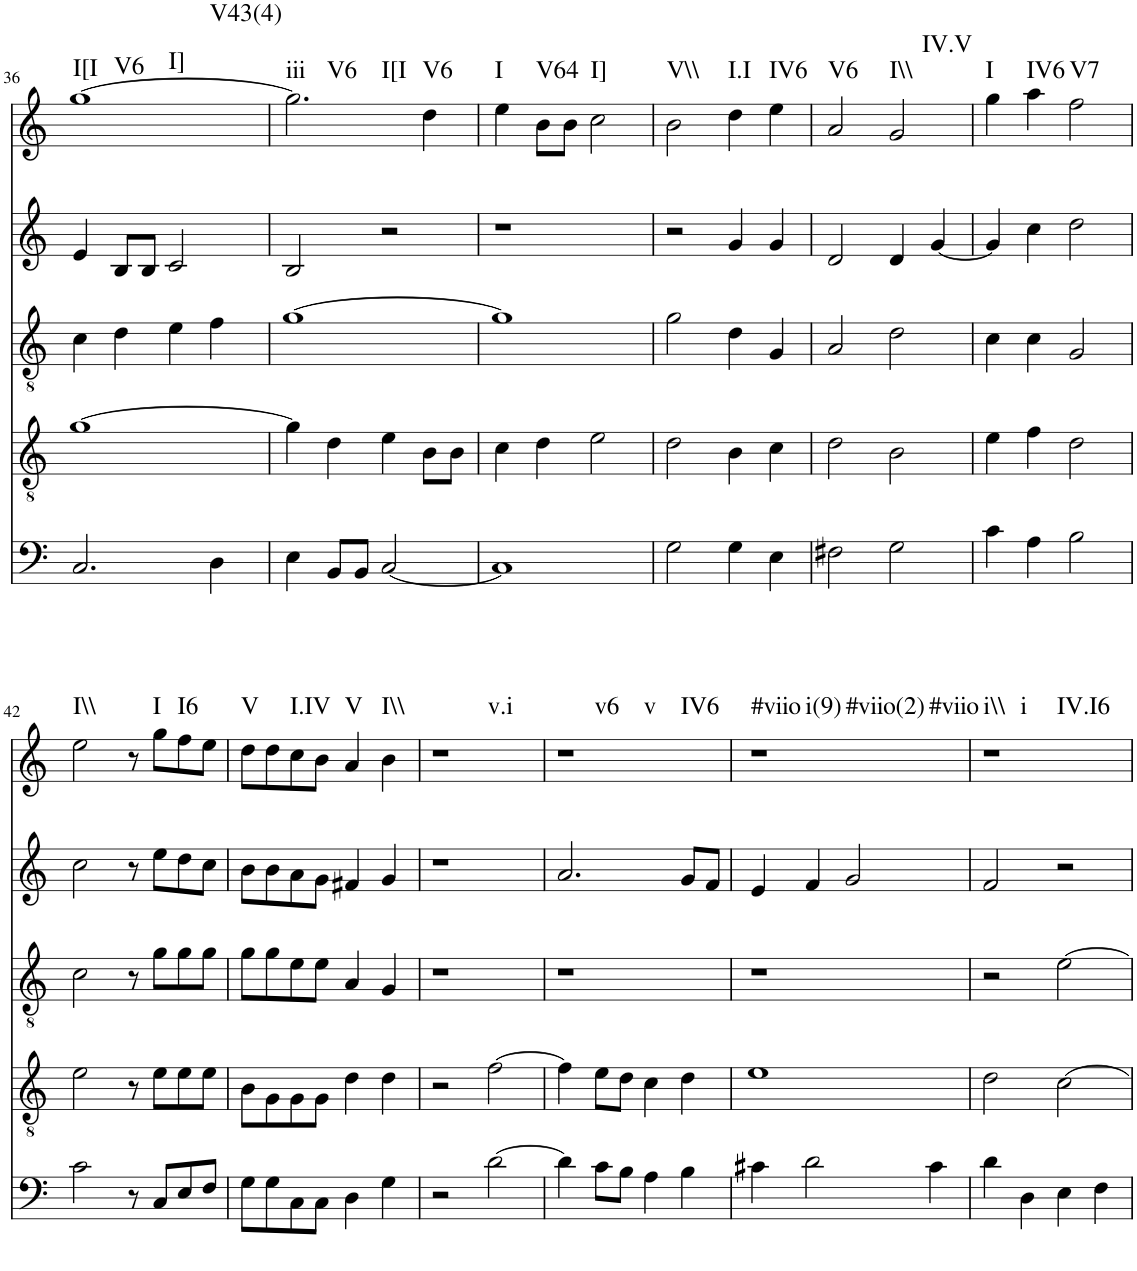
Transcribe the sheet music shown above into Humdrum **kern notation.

**kern	**kern	**kern	**kern	**kern	**harte
*part5	*part4	*part3	*part2	*part1	*part1
*staff5	*staff4	*staff3	*staff2	*staff1	*
*I"vox	*I"vox	*I"vox	*I"vox	*I"vox	*
!!LO:PB:g=z
*clefF4	*clefGv2	*clefGv2	*clefG2	*clefG2	*
*k[]	*k[]	*k[]	*k[]	*k[]	*
*M4/4	*M4/4	*M4/4	*M4/4	*M4/4	*
=36	=36	=36	=36	=36	=36
!	!	!	!	!	!LO:H:n=1:kt=I[I
!	!	!	!	!	!LO:H:n=2:kt=V6
!	!	!	!	!	!LO:H:n=3:kt=I]
!	!	!	!	!	!LO:H:n=4:kt=V43(4)
2.C/	[1g	4c\	4e/	[1gg	N N N N
.	.	4d\	8B/L	.	.
.	.	.	8B/J	.	.
.	.	4e\	2c/	.	.
4D\	.	4f\	.	.	.
=37	=37	=37	=37	=37	=37
!	!	!	!	!	!LO:H:n=1:kt=iii
!	!	!	!	!	!LO:H:n=2:kt=V6
!	!	!	!	!	!LO:H:n=3:kt=I[I
4E\	4g\]	[1g	2B/	2.gg\]	N N N
8BB/L	4d\	.	.	.	.
8BB/J	.	.	.	.	.
[2C/	4e\	.	2r	.	.
!	!	!	!	!	!LO:H:kt=V6
.	8B\L	.	.	4dd\	N
.	8B\J	.	.	.	.
=38	=38	=38	=38	=38	=38
!	!	!	!	!	!LO:H:kt=I
1C]	4c\	1g]	1r	4ee\	N
!	!	!	!	!	!LO:H:kt=V64
.	4d\	.	.	8b\L	N
.	.	.	.	8b\J	.
!	!	!	!	!	!LO:H:kt=I]
.	2e\	.	.	2cc\	N
=39	=39	=39	=39	=39	=39
!	!	!	!	!	!LO:H:kt=V\\
2G\	2d\	2g\	2r	2b\	N
!	!	!	!	!	!LO:H:kt=I.I
4G\	4B\	4d\	4g/	4dd\	N
!	!	!	!	!	!LO:H:kt=IV6
4E\	4c\	4G/	4g/	4ee\	N
=40	=40	=40	=40	=40	=40
!	!	!	!	!	!LO:H:kt=V6
2F#X\	2d\	2A/	2d/	2a/	N
!	!	!	!	!	!LO:H:n=1:kt=I\\
!	!	!	!	!	!LO:H:n=2:kt=IV.V
2G\	2B\	2d\	4d/	2g/	N N
.	.	.	[4g/	.	.
=41	=41	=41	=41	=41	=41
!	!	!	!	!	!LO:H:kt=I
4c\	4e\	4c\	4g/]	4gg\	N
!	!	!	!	!	!LO:H:kt=IV6
4A\	4f\	4c\	4cc\	4aa\	N
!	!	!	!	!	!LO:H:kt=V7
2B\	2d\	2G/	2dd\	2ff\	N
!!LO:LB:g=z
=42	=42	=42	=42	=42	=42
!	!	!	!	!	!LO:H:kt=I\\
2c\	2e\	2c\	2cc\	2ee\	N
8r	8r	8r	8r	8r	.
!	!	!	!	!	!LO:H:kt=I
8C/L	8e\L	8g\L	8ee\L	8gg\L	N
!	!	!	!	!	!LO:H:kt=I6
8E/	8e\	8g\	8dd\	8ff\	N
8F/J	8e\J	8g\J	8cc\J	8ee\J	.
=43	=43	=43	=43	=43	=43
!	!	!	!	!	!LO:H:kt=V
8G\L	8B\L	8g\L	8b\L	8dd\L	N
8G\	8G\	8g\	8b\	8dd\	.
!	!	!	!	!	!LO:H:kt=I.IV
8C\	8G\	8e\	8a\	8cc\	N
8C\J	8G\J	8e\J	8g\J	8b\J	.
!	!	!	!	!	!LO:H:kt=V
4D\	4d\	4A/	4f#X/	4a/	N
!	!	!	!	!	!LO:H:kt=I\\
4G\	4d\	4G/	4g/	4b\	N
=44	=44	=44	=44	=44	=44
!	!	!	!	!	!LO:H:kt=v.i
2r	2r	1r	1r	1r	N
[2d\	[2f\	.	.	.	.
=45	=45	=45	=45	=45	=45
!	!	!	!	!	!LO:H:n=1:kt=v6
!	!	!	!	!	!LO:H:n=2:kt=v
!	!	!	!	!	!LO:H:n=3:kt=IV6
4d\]	4f\]	1r	2.a/	1r	N N N
8c\L	8e\L	.	.	.	.
8B\J	8d\J	.	.	.	.
4A\	4c\	.	.	.	.
4B\	4d\	.	8g/L	.	.
.	.	.	8f/J	.	.
=46	=46	=46	=46	=46	=46
!	!	!	!	!	!LO:H:n=1:kt=#viio
!	!	!	!	!	!LO:H:n=2:kt=i(9)
!	!	!	!	!	!LO:H:n=3:kt=#viio(2)
!	!	!	!	!	!LO:H:n=4:kt=#viio
4c#X\	1e	1r	4e/	1r	N N N N
2d\	.	.	4f/	.	.
.	.	.	2g/	.	.
4c#\	.	.	.	.	.
=47	=47	=47	=47	=47	=47
!	!	!	!	!	!LO:H:n=1:kt=i\\
!	!	!	!	!	!LO:H:n=2:kt=i
!	!	!	!	!	!LO:H:n=3:kt=IV.I6
4d\	2d\	2r	2f/	1r	N N N
4D\	.	.	.	.	.
4E\	[2c\	[2e\	2r	.	.
4F\	.	.	.	.	.
=	=	=	=	=	=
*-	*-	*-	*-	*-	*-
